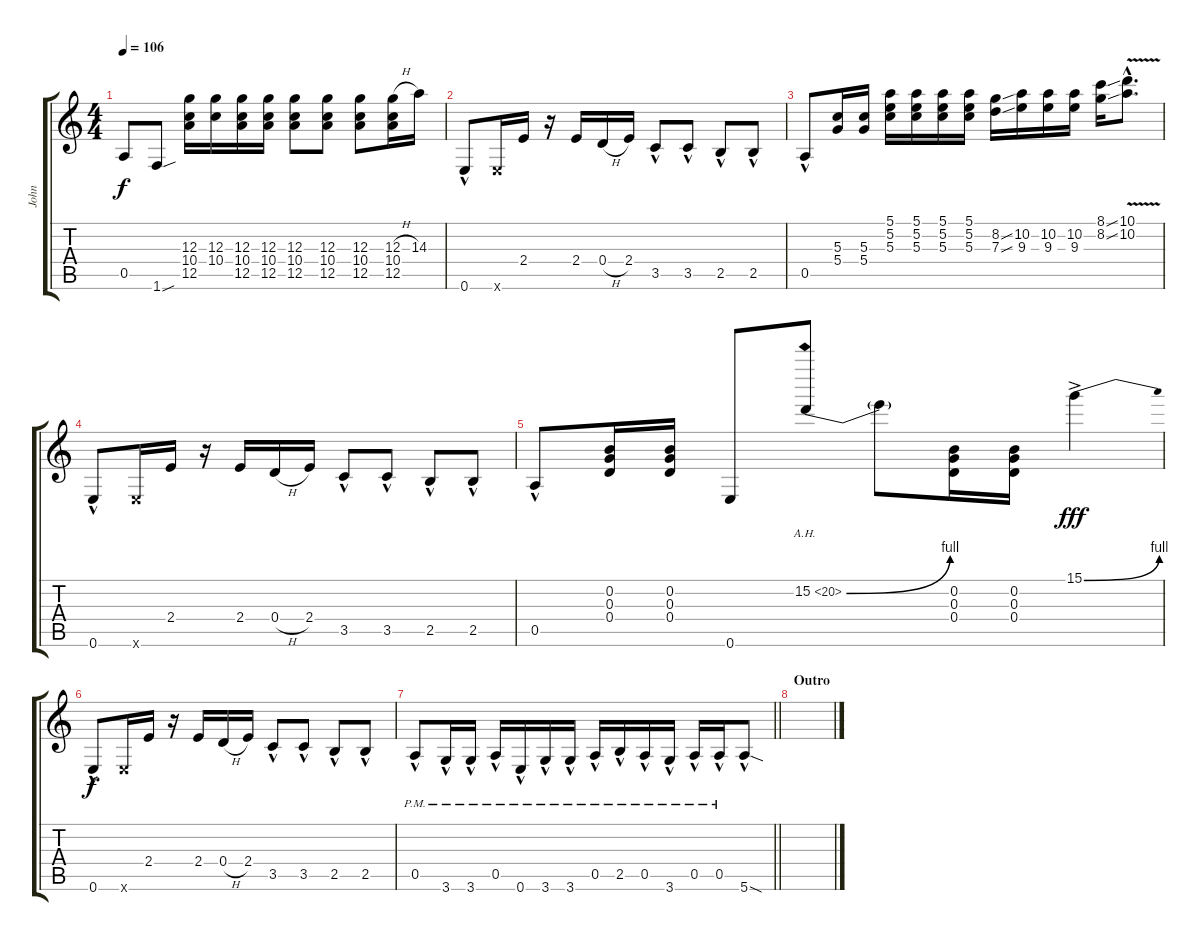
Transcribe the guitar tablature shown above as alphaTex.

\track ("John" "John") {instrument distortionguitar}
\staff {score tabs}
\tuning (E4 B3 G3 D3 A2 E2) {hide}
\ts (4 4)
\tempo 106
\clef g2
\ks c
0.5.8{dy f} 1.6{sou}.8 (12.3 10.4 12.5).16 (12.3 10.4).16 (12.3 10.4 12.5).16 (12.3 10.4 12.5).16 (12.3 10.4 12.5).8 (12.3 10.4 12.5).8 (12.3 10.4 12.5).8 (12.3{h} 10.4 12.5).16 14.3.16 |
0.6{hac}.8 0.6{x}.16 2.4.16 r.16 2.4.16 0.4{h}.16 2.4.16 3.5{hac}.8 3.5{hac}.8 2.5{hac}.8 2.5{hac}.8 |
0.5{hac}.8 (5.3 5.4).16 (5.3 5.4).16 (5.1 5.2 5.3).16 (5.1 5.2 5.3).16 (5.1 5.2 5.3).16 (5.1 5.2 5.3).16 (8.2{ss} 7.3{ss}).16 (10.2 9.3).16 (10.2 9.3).16 (10.2 9.3).16 (8.1{ss} 8.2{ss}).16 (10.1{v hac} 10.2{v hac}).8{d} |
0.6{hac}.8 0.6{x}.16 2.4.16 r.16 2.4.16 0.4{h}.16 2.4.16 3.5{hac}.8 3.5{hac}.8 2.5{hac}.8 2.5{hac}.8 |
0.5{hac}.8 (0.2 0.3 0.4).16 (0.2 0.3 0.4).16 0.6.8 15.2{be (bend 0 0 60 4) ah 5}.8 15.2{t}.8 (0.2 0.3 0.4).16 (0.2 0.3 0.4).16 15.1{be (bend 0 0 60 4) ac}.4{dy fff} |
0.6{hac}.8{dy f} 0.6{x}.16 2.4.16 r.16 2.4.16 0.4{h}.16 2.4.16 3.5{hac}.8 3.5{hac}.8 2.5{hac}.8 2.5{hac}.8 |
\barLineRight lightlight
0.5{hac pm}.8 3.6{hac pm}.16 3.6{hac pm}.16 0.5{hac pm}.16 0.6{hac pm}.16 3.6{hac pm}.16 3.6{hac pm}.16 0.5{hac pm}.16 2.5{hac pm}.16 0.5{hac pm}.16 3.6{hac pm}.16 0.5{hac pm}.16 0.5{hac pm}.16 5.6{sod hac}.8 |
\section ("" "Outro")
